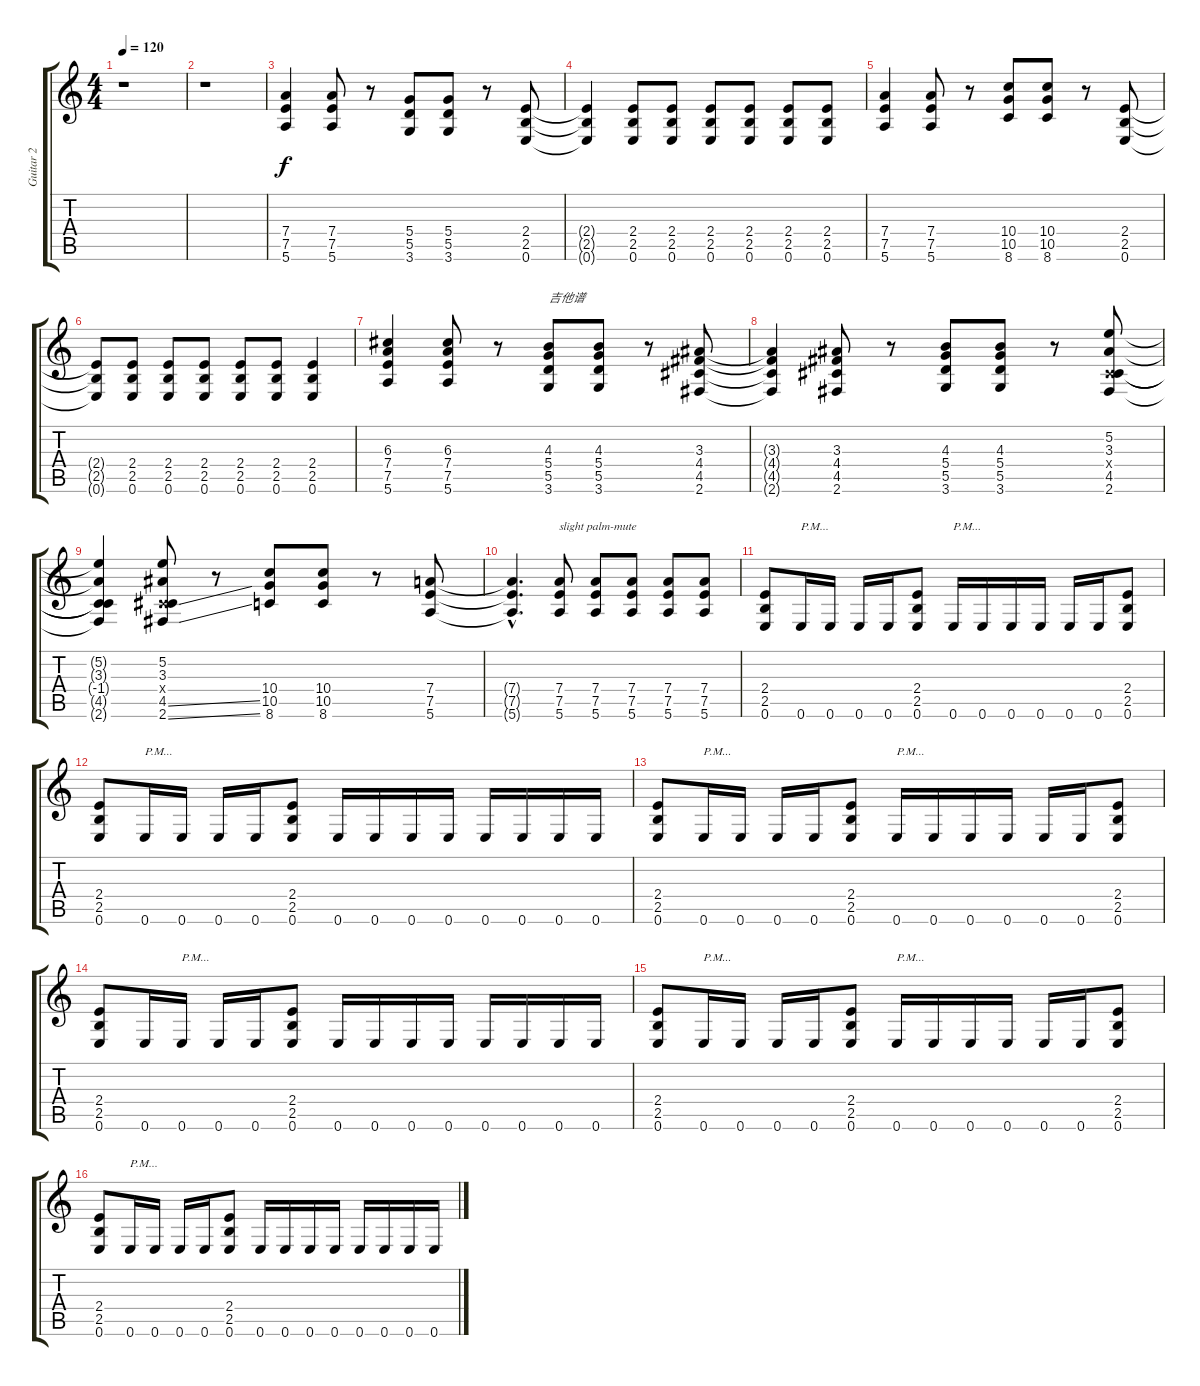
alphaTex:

\track ("Guitar 2" "Guitar 2") {instrument distortionguitar}
\staff {score tabs}
\tuning (E4 B3 G3 D3 A2 E2) {hide}
\ts (4 4)
\tempo 120
\clef g2
\ks c
r.1{dy f} |
r.1 |
(7.4 7.5 5.6).4 (7.4 7.5 5.6).8 r.8 (5.4 5.5 3.6).8 (5.4 5.5 3.6).8 r.8 (2.4 2.5 0.6).8 |
(2.4{t} 2.5{t} 0.6{t}).4 (2.4 2.5 0.6).8 (2.4 2.5 0.6).8 (2.4 2.5 0.6).8 (2.4 2.5 0.6).8 (2.4 2.5 0.6).8 (2.4 2.5 0.6).8 |
(7.4 7.5 5.6).4 (7.4 7.5 5.6).8 r.8 (10.4 10.5 8.6).8 (10.4 10.5 8.6).8 r.8 (2.4 2.5 0.6).8 |
(2.4{t} 2.5{t} 0.6{t}).8 (2.4 2.5 0.6).8 (2.4 2.5 0.6).8 (2.4 2.5 0.6).8 (2.4 2.5 0.6).8 (2.4 2.5 0.6).8 (2.4 2.5 0.6).4 |
(6.3 7.4 7.5 5.6).4 (6.3 7.4 7.5 5.6).8 r.8 (4.3 5.4 5.5 3.6).8{txt "吉他谱"} (4.3 5.4 5.5 3.6).8 r.8 (3.3 4.4 4.5 2.6).8 |
(3.3{t} 4.4{t} 4.5{t} 2.6{t}).4 (3.3 4.4 4.5 2.6).8 r.8 (4.3 5.4 5.5 3.6).8 (4.3 5.4 5.5 3.6).8 r.8 (5.2 3.3 -1.4{x} 4.5 2.6).8 |
(5.2{t} 3.3{t} -1.4{t} 4.5{t} 2.6{t}).4 (5.2 3.3 -1.4{x} 4.5{ss} 2.6{ss}).8 r.8 (10.4 10.5 8.6).8 (10.4 10.5 8.6).8 r.8 (7.4 7.5 5.6).8 |
(7.4{hac t} 7.5{hac t} 5.6{hac t}).4{d} (7.4 7.5 5.6).8{txt "slight palm-mute"} (7.4 7.5 5.6).8 (7.4 7.5 5.6).8 (7.4 7.5 5.6).8 (7.4 7.5 5.6).8 |
(2.4 2.5 0.6).8 0.6.16{txt "P.M..."} 0.6.16 0.6.16 0.6.16 (2.4 2.5 0.6).8 0.6.16{txt "P.M..."} 0.6.16 0.6.16 0.6.16 0.6.16 0.6.16 (2.4 2.5 0.6).8 |
(2.4 2.5 0.6).8 0.6.16{txt "P.M..."} 0.6.16 0.6.16 0.6.16 (2.4 2.5 0.6).8 0.6.16 0.6.16 0.6.16 0.6.16 0.6.16 0.6.16 0.6.16 0.6.16 |
(2.4 2.5 0.6).8 0.6.16{txt "P.M..."} 0.6.16 0.6.16 0.6.16 (2.4 2.5 0.6).8 0.6.16{txt "P.M..."} 0.6.16 0.6.16 0.6.16 0.6.16 0.6.16 (2.4 2.5 0.6).8 |
(2.4 2.5 0.6).8 0.6.16 0.6.16{txt "P.M..."} 0.6.16 0.6.16 (2.4 2.5 0.6).8 0.6.16 0.6.16 0.6.16 0.6.16 0.6.16 0.6.16 0.6.16 0.6.16 |
(2.4 2.5 0.6).8 0.6.16{txt "P.M..."} 0.6.16 0.6.16 0.6.16 (2.4 2.5 0.6).8 0.6.16{txt "P.M..."} 0.6.16 0.6.16 0.6.16 0.6.16 0.6.16 (2.4 2.5 0.6).8 |
(2.4 2.5 0.6).8 0.6.16{txt "P.M..."} 0.6.16 0.6.16 0.6.16 (2.4 2.5 0.6).8 0.6.16 0.6.16 0.6.16 0.6.16 0.6.16 0.6.16 0.6.16 0.6.16
